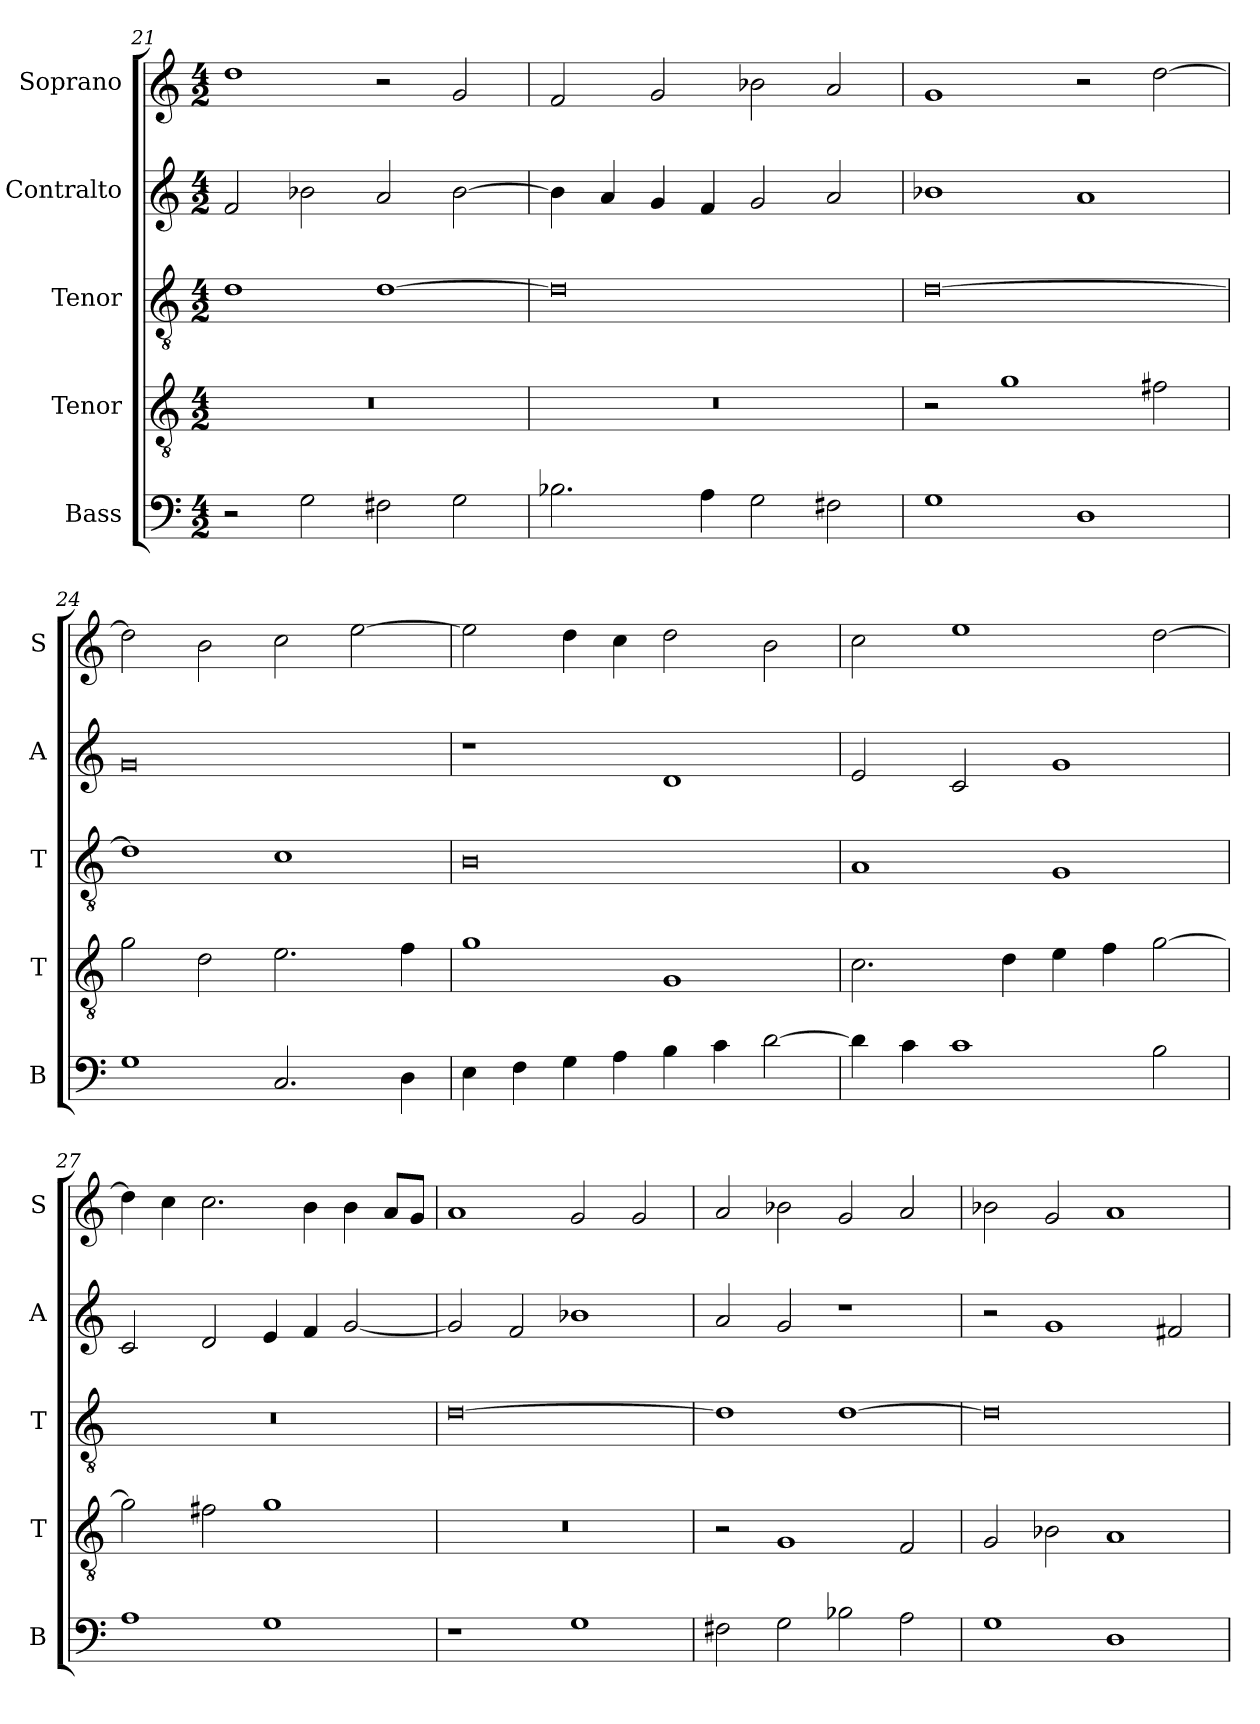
**kern	**kern	**kern	**kern	**kern
*part5	*part4	*part3	*part2	*part1
*staff5	*staff4	*staff3	*staff2	*staff1
*I"Bass	*I"Tenor	*I"Tenor	*I"Contralto	*I"Soprano
*I'B	*I'T	*I'T	*I'A	*I'S
*clefF4	*clefGv2	*clefGv2	*clefG2	*clefG2
*k[]	*k[]	*k[]	*k[]	*k[]
*G:mix	*G:mix	*G:mix	*G:mix	*G:mix
*M4/2	*M4/2	*M4/2	*M4/2	*M4/2
=21	=21	=21	=21	=21
2r	0r	1d	2f	1dd
2G	.	.	2b-X	.
2F#X	.	[1d	2a	2r
2G	.	.	[2b-	2g
=22	=22	=22	=22	=22
2.B-X	0r	0d]	4b-]	2f
.	.	.	4a	.
.	.	.	4g	2g
4A	.	.	4f	.
2G	.	.	2g	2b-X
2F#X	.	.	2a	2a
=23	=23	=23	=23	=23
1G	2r	[0d	1b-X	1g
.	1g	.	.	.
1D	.	.	1a	2r
.	2f#X	.	.	[2dd
=24	=24	=24	=24	=24
1G	2g	1d]	0g	2dd]
.	2d	.	.	2b
2.C	2.e	1c	.	2cc
.	.	.	.	[2ee
4D	4f	.	.	.
=25	=25	=25	=25	=25
4E	1g	0B	1r	2ee]
4F	.	.	.	.
4G	.	.	.	4dd
4A	.	.	.	4cc
4B	1G	.	1d	2dd
4c	.	.	.	.
[2d	.	.	.	2b
=26	=26	=26	=26	=26
4d]	2.c	1A	2e	2cc
4c	.	.	.	.
1c	.	.	2c	1ee
.	4d	.	.	.
.	4e	1G	1g	.
.	4f	.	.	.
2B	[2g	.	.	[2dd
=27	=27	=27	=27	=27
1A	2g]	0r	2c	4dd]
.	.	.	.	4cc
.	2f#X	.	2d	2.cc
1G	1g	.	4e	.
.	.	.	4f	4b
.	.	.	[2g	4b
.	.	.	.	8a/L
.	.	.	.	8g/J
=28	=28	=28	=28	=28
1r	0r	[0d	2g]	1a
.	.	.	2f	.
1G	.	.	1b-X	2g
.	.	.	.	2g
=29	=29	=29	=29	=29
2F#X	2r	1d]	2a	2a
2G	1G	.	2g	2b-X
2B-X	.	[1d	1r	2g
2A	2F	.	.	2a
=30	=30	=30	=30	=30
1G	2G	0d]	2r	2b-X
.	2B-X	.	1g	2g
1D	1A	.	.	1a
.	.	.	2f#X	.
=	=	=	=	=
*-	*-	*-	*-	*-
